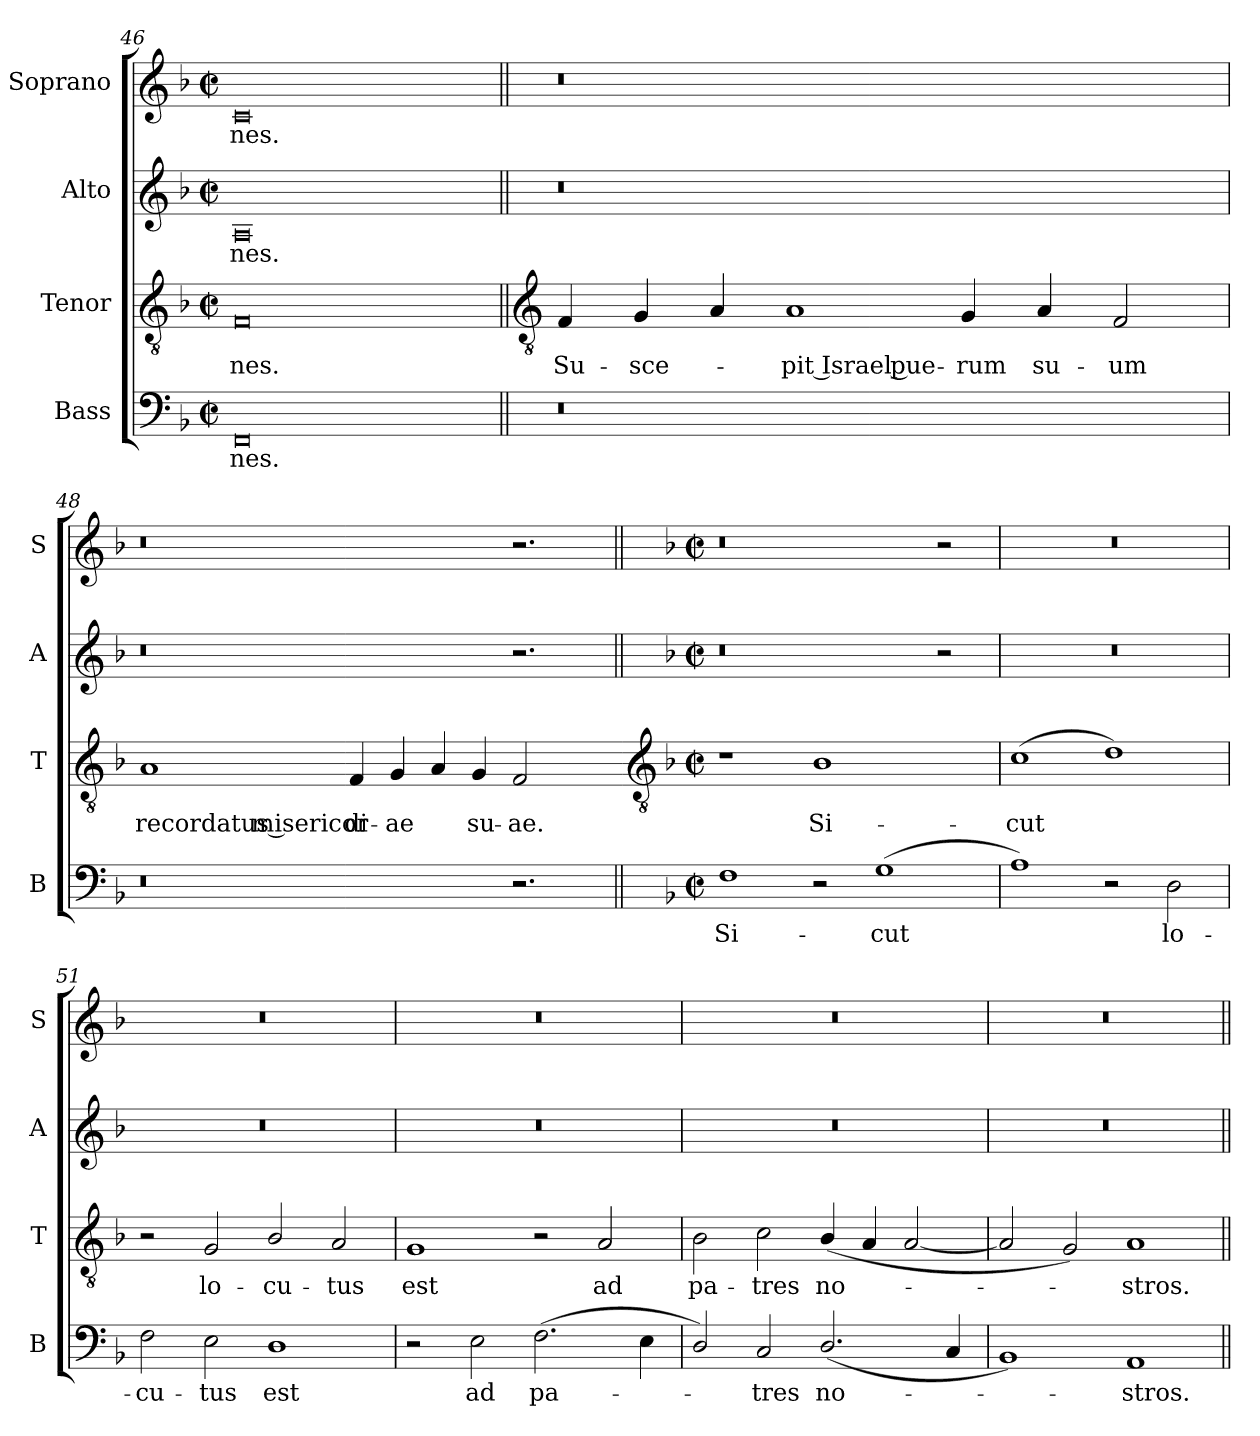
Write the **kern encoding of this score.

**kern	**text	**kern	**text	**kern	**text	**kern	**text
*part4	*part4	*part3	*part3	*part2	*part2	*part1	*part1
*staff4	*staff4	*staff3	*staff3	*staff2	*staff2	*staff1	*staff1
*I"Bass	*	*I"Tenor	*	*I"Alto	*	*I"Soprano	*
*I'B	*	*I'T	*	*I'A	*	*I'S	*
*clefF4	*	*clefGv2	*	*clefG2	*	*clefG2	*
*k[b-]	*	*k[b-]	*	*k[b-]	*	*k[b-]	*
*F:	*	*F:	*	*F:	*	*F:	*
*M4/2	*	*M4/2	*	*M4/2	*	*M4/2	*
*met(c|)	*	*met(c|)	*	*met(c|)	*	*met(c|)	*
=46	=46	=46	=46	=46	=46	=46	=46
!	!LO:LY:b	!	!LO:LY:b	!	!LO:LY:b	!	!LO:LY:b
0FF	-nes.	0F	nes.	0A	-nes.	0c	-nes.
!!LO:LB:g=z
=47||	=47||	=47||	=47||	=47||	=47||	=47||	=47||
*	*	*clefGv2	*	*	*	*	*
!	!	!	!LO:LY:b	!	!	!	!
0r	.	4F	Su-	0r	.	0r	.
!	!	!	!LO:LY:b	!	!	!	!
.	.	4G	-sce-	.	.	.	.
.	.	4A	.	.	.	.	.
!	!	!	!LO:LY:b	!	!	!	!
.	.	1A	pit Israel pue-	.	.	.	.
!	!	!	!LO:LY:b	!	!	!	!
.	.	4G	-rum	.	.	.	.
!	!	!	!LO:LY:b	!	!	!	!
2.ryy	.	4A	su-	2.ryy	.	2.ryy	.
!	!	!	!LO:LY:b	!	!	!	!
.	.	2F	-um	.	.	.	.
=48	=48	=48	=48	=48	=48	=48	=48
!	!	!	!LO:LY:b	!	!	!	!
0r	.	1A	recordatus misericor-	0r	.	0r	.
!	!	!	!LO:LY:b	!	!	!	!
.	.	4F	-di-	.	.	.	.
!	!	!	!LO:LY:b	!	!	!	!
.	.	4G	-ae	.	.	.	.
.	.	4A	.	.	.	.	.
!	!	!	!LO:LY:b	!	!	!	!
.	.	4G	su-	.	.	.	.
!	!	!	!LO:LY:b	!	!	!	!
2.r	.	2F	-ae.	2.r	.	2.r	.
.	.	4ryy	.	.	.	.	.
!!LO:LB:g=z
=49||	=49||	=49-	=49||	=49||	=49||	=49||	=49||
*	*	*clefGv2	*	*	*	*	*
*k[b-]	*	*	*	*k[b-]	*	*k[b-]	*
*F:	*	*	*	*F:	*	*F:	*
*M4/2	*	*M4/2	*	*M4/2	*	*M4/2	*
*met(c|)	*	*met(c|)	*	*met(c|)	*	*met(c|)	*
!	!LO:LY:b	!	!	!	!	!	!
1F	Si-	1r	.	0r	.	0r	.
!	!	!	!LO:LY:b	!	!	!	!
2r	.	1B-	Si-	.	.	.	.
!	!LO:LY:b	!	!	!	!	!	!
(>1G	-cut	.	.	.	.	.	.
.	.	2ryy	.	2r	.	2r	.
=50	=50	=50	=50	=50	=50	=50	=50
!	!	!	!LO:LY:b	!	!	!	!
1A)	.	(>1c	-cut	0r	.	0r	.
2r	.	1d)	.	.	.	.	.
!	!LO:LY:b	!	!	!	!	!	!
2D	lo-	.	.	.	.	.	.
=51	=51	=51	=51	=51	=51	=51	=51
!	!LO:LY:b	!	!	!	!	!	!
2F	-cu-	2r	.	0r	.	0r	.
!	!LO:LY:b	!	!LO:LY:b	!	!	!	!
2E	-tus	2G	lo-	.	.	.	.
!	!LO:LY:b	!	!LO:LY:b	!	!	!	!
1D	est	2B-/	-cu-	.	.	.	.
!	!	!	!LO:LY:b	!	!	!	!
.	.	2A	-tus	.	.	.	.
=52	=52	=52	=52	=52	=52	=52	=52
!	!	!	!LO:LY:b	!	!	!	!
2r	.	1G	est	0r	.	0r	.
!	!LO:LY:b	!	!	!	!	!	!
2E	ad	.	.	.	.	.	.
!	!LO:LY:b	!	!	!	!	!	!
(>2.F	pa-	2r	.	.	.	.	.
!	!	!	!LO:LY:b	!	!	!	!
.	.	2A	ad	.	.	.	.
4E	.	.	.	.	.	.	.
=53	=53	=53	=53	=53	=53	=53	=53
!	!	!	!LO:LY:b	!	!	!	!
2D/)	.	2B-	pa-	0r	.	0r	.
!	!LO:LY:b	!	!LO:LY:b	!	!	!	!
2C	tres	2c	-tres	.	.	.	.
!	!LO:LY:b	!	!LO:LY:b	!	!	!	!
(<2.D/	no-	(<4B-/	no-	.	.	.	.
.	.	4A	.	.	.	.	.
.	.	[2A	.	.	.	.	.
4C	.	.	.	.	.	.	.
=54	=54	=54	=54	=54	=54	=54	=54
1BB-)	.	2A]	.	0r	.	0r	.
.	.	2G)	.	.	.	.	.
!	!LO:LY:b	!	!LO:LY:b	!	!	!	!
1AA	stros.	1A	stros.	.	.	.	.
=||	=||	=||	=||	=||	=||	=||	=||
*-	*-	*-	*-	*-	*-	*-	*-
